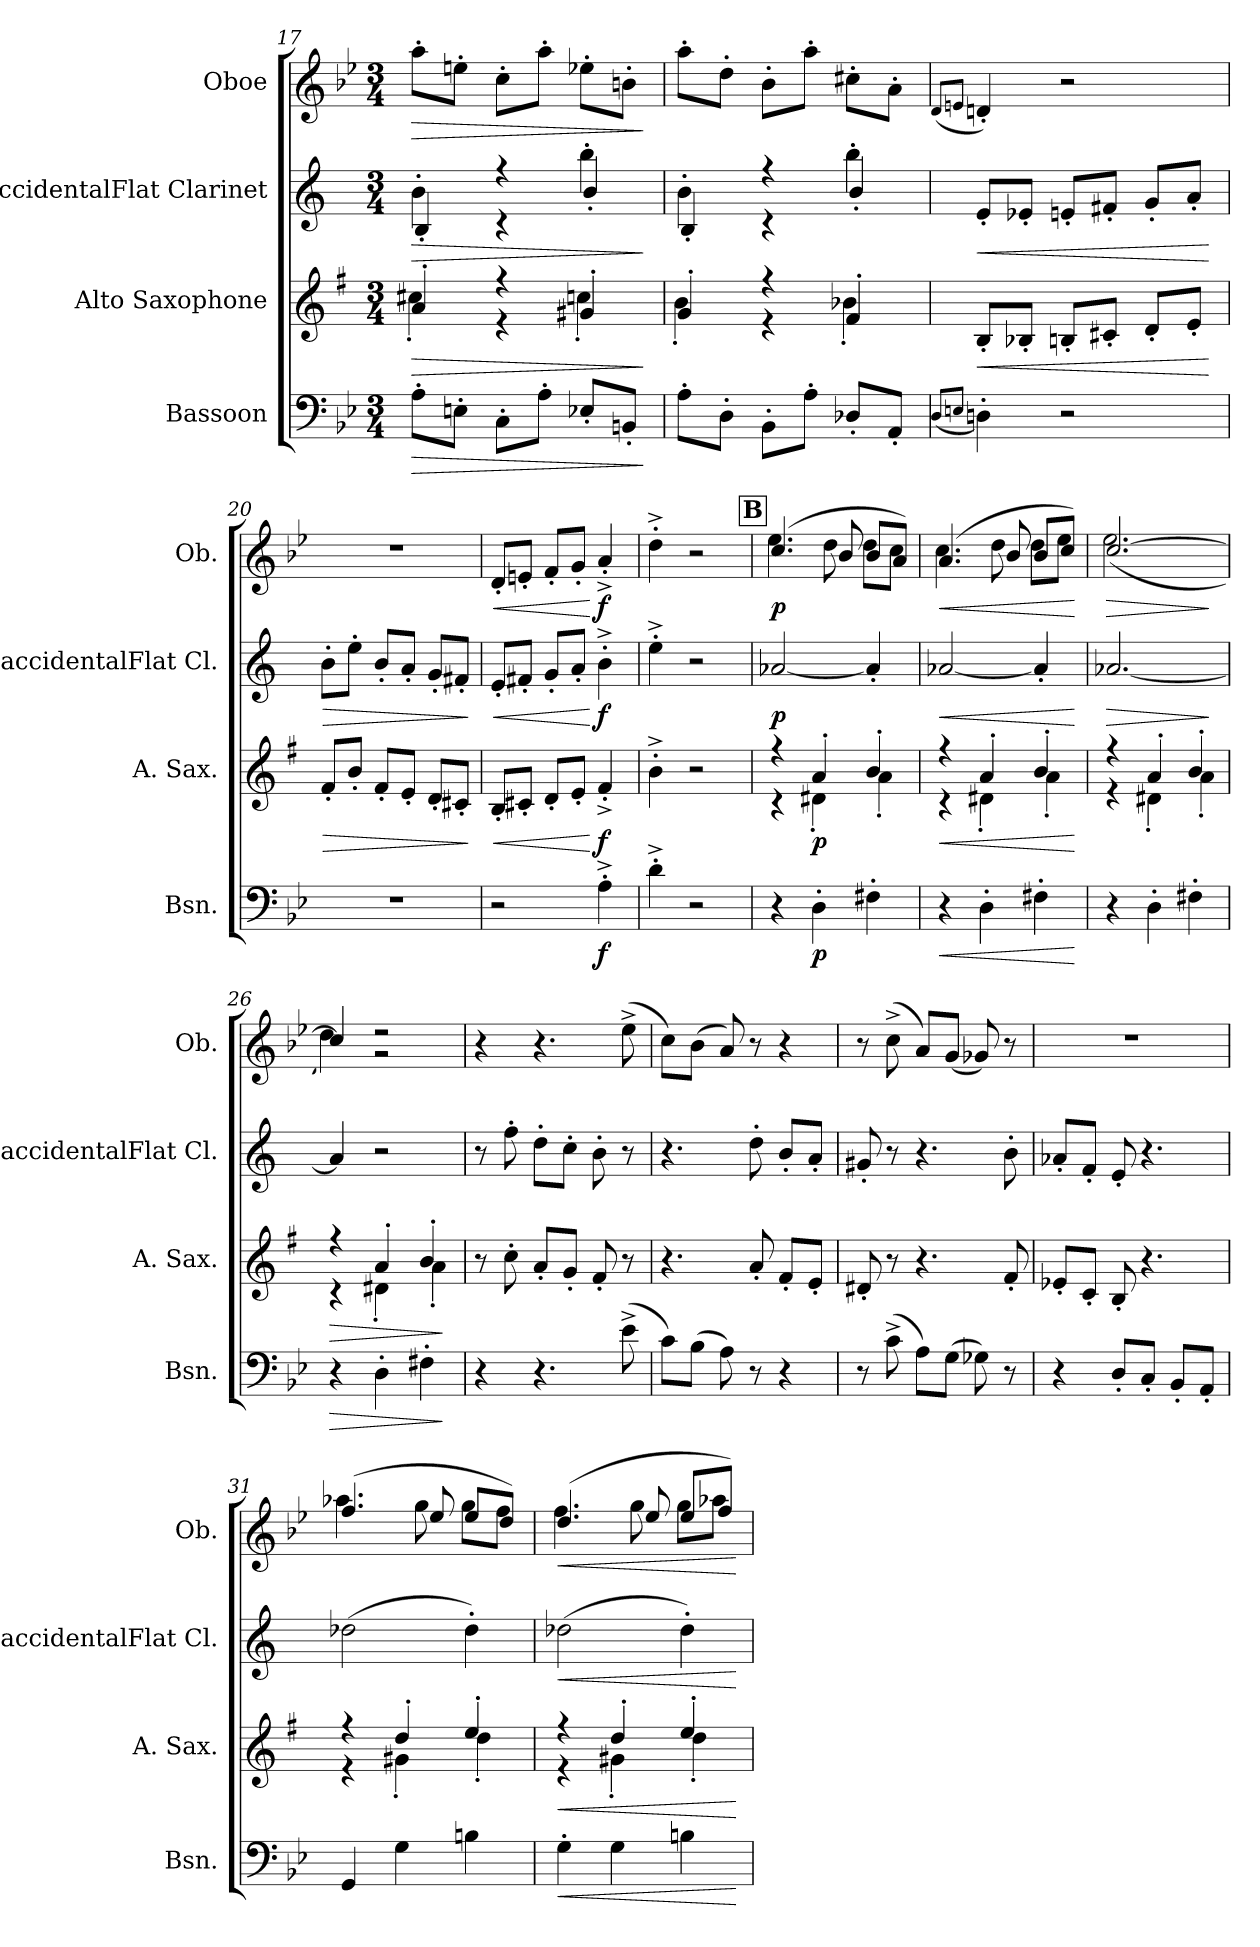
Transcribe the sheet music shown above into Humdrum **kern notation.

**kern	**dynam	**kern	**dynam	**kern	**dynam	**kern	**dynam
*part4	*part4	*part3	*part3	*part2	*part2	*part1	*part1
*staff4	*staff4	*staff3	*staff3	*staff2	*staff2	*staff1	*staff1
*I"Bassoon	*	*I"Alto Saxophone	*	*I"BaccidentalFlat Clarinet	*	*I"Oboe	*
*I'Bsn.	*	*I'A. Sax.	*	*I'BaccidentalFlat Cl.	*	*I'Ob.	*
*clefF4	*	*clefG2	*	*clefG2	*	*clefG2	*
*	*	*ITrd5c9	*	*ITrd1c2	*	*	*
*k[b-e-]	*	*k[b-e-]	*	*k[b-e-]	*	*k[b-e-]	*
*M3/4	*	*M3/4	*	*M3/4	*	*M3/4	*
=17	=17	=17	=17	=17	=17	=17	=17
!	!LO:HP:b	!	!LO:HP:b	!	!LO:HP:b	!	!LO:HP:b
*	*	*^	*	*^	*	*	*
8A'\L	>	4c'/	4en'\	>	4a'\	4A'/	>	8aa'\L	>
8En'\J	.	.	.	.	.	.	.	8een'\J	.
8C'\L	.	4r	4r	.	4r	4r	.	8cc'\L	.
8A'\J	.	.	.	.	.	.	.	8aa'\J	.
8E-X'/L	.	4Bn'/	4e-X'\	.	4aa'\	4a'/	.	8ee-X'\L	.
8BBn'/J	.	.	.	.	.	.	.	8bn'\J	.
*	*	*v	*v	*	*	*	*	*	*
*	*	*	*	*v	*v	*	*	*
.	]	.	]	.	]	.	]
=18	=18	=18	=18	=18	=18	=18	=18
*	*	*^	*	*^	*	*	*
8A'\L	.	4B-'/	4d'\	.	4a'\	4A'/	.	8aa'\L	.
8D'\J	.	.	.	.	.	.	.	8dd'\J	.
8BB-'\L	.	4r	4r	.	4r	4r	.	8b-'\L	.
8A'\J	.	.	.	.	.	.	.	8aa'\J	.
8D-X'/L	.	4A'/	4d-X'\	.	4aa'\	4a'/	.	8cc#X'\L	.
8AA'/J	.	.	.	.	.	.	.	8a'\J	.
*	*	*v	*v	*	*	*	*	*	*
*	*	*	*	*v	*v	*	*	*
!!LO:PB:g=z
=19	=19	=19	=19	=19	=19	=19	=19
(8qD/L	.	.	.	.	.	(8qd/L	.
8qEn/J	.	.	.	.	.	8qen/J	.
!	!	!	!LO:HP:b	!	!LO:HP:b	!	!
4Dn'\)	.	8D'/L	<	8d'/L	<	4dn'/)	.
.	.	8D-X'/J	.	8d-X'/J	.	.	.
2r	.	8Dn'/L	.	8dn'/L	.	2r	.
.	.	8En'/J	.	8en'/J	.	.	.
.	.	8F'/L	.	8f'/L	.	.	.
.	.	8G'/J	.	8g'/J	.	.	.
.	.	.	[	.	[	.	.
=20	=20	=20	=20	=20	=20	=20	=20
!	!	!	!LO:HP:b	!	!LO:HP:b	!	!
2.r	.	8A'/L	>	8a'\L	>	2.r	.
.	.	8d'/J	.	8dd'\J	.	.	.
.	.	8A'/L	.	8a'/L	.	.	.
.	.	8G'/J	.	8g'/J	.	.	.
.	.	8F'/L	.	8f'/L	.	.	.
.	.	8En'/J	.	8en'/J	.	.	.
.	.	.	]	.	]	.	.
=21	=21	=21	=21	=21	=21	=21	=21
!	!	!	!LO:HP:b	!	!LO:HP:b	!	!LO:HP:b
2r	.	8D'/L	<	8d'/L	<	8d'/L	<
.	.	8En'/J	.	8en'/J	.	8en'/J	.
.	.	8F'/L	.	8f'/L	.	8f'/L	.
.	.	8G'/J	.	8g'/J	.	8g'/J	.
!	!LO:DY:b	!	!LO:DY:n=1:b	!	!LO:DY:n=1:b	!	!LO:DY:n=1:b
4A'^\	f	4A'^/	[ f	4a'^\	[ f	4a'^/	[ f
=22	=22	=22	=22	=22	=22	=22	=22
4d'^\	.	4d'^\	.	4dd'^\	.	4dd'^\	.
2r	.	2r	.	2r	.	2r	.
!!LO:REH:place=s1:a:B:fs=14:t=B
=23	=23	=23	=23	=23	=23	=23	=23
*	*	*^	*	*	*	*^	*
!	!	!	!	!	!	!LO:DY:b	!	!	!LO:DY:b
4r	.	4r	4r	.	[2g-X/	p	(4.cc/	4.ee-\	p
!	!LO:DY:b	!	!	!LO:DY:b	!	!	!	!	!
4D'\	p	4c'/	4F#X'\	p	.	.	.	.	.
.	.	.	.	.	.	.	8b-/	8dd\	.
4F#X'\	.	4d'/	4c'\	.	4g-'/]	.	8b-/L	8dd\L	.
.	.	.	.	.	.	.	8a/J)	8cc\J	.
!!LO:LB:g=z	!!
=24	=24	=24	=24	=24	=24	=24	=24	=24	=24
!	!LO:HP:b	!	!	!LO:HP:b	!	!LO:HP:b	!	!	!LO:HP:b
4r	<	4r	4r	<	[2g-X/	<	(4.a/	4.cc\	<
4D'\	.	4c'/	4F#X'\	.	.	.	.	.	.
.	.	.	.	.	.	.	8b-/	8dd\	.
4F#X'\	.	4d'/	4c'\	.	4g-'/]	.	8b-/L	8dd\L	.
.	.	.	.	.	.	.	8cc/J)	8ee-\J	.
*	*	*v	*v	*	*	*	*v	*v	*
.	[	.	[	.	[	.	[
=25	=25	=25	=25	=25	=25	=25	=25
*	*	*^	*	*	*	*	*
!	!	!	!	!	!	!LO:HP:b	!	!LO:HP:b
*	*	*	*	*	*	*	*^	*
4r	.	4r	4r	.	[2.g-X/	>	[2.cc/	(2.ee-\	>
4D'\	.	4c'/	4F#X'\	.	.	.	.	.	.
4F#X'\	.	4d'/	4c'\	.	.	.	.	.	.
*	*	*v	*v	*	*	*	*v	*v	*
.	.	.	.	.	]	.	]
=26	=26	=26	=26	=26	=26	=26	=26
!	!LO:HP:b	!	!LO:HP:b	!	!	!	!
*	*	*^	*	*	*	*^	*
4r	>	4r	4r	>	4g-/]	.	4cc/]	4dd\)	.
4D'\	.	4c'/	4F#X'\	.	2r	.	2r	2r	.
4F#X'\	.	4d'/	4c'\	.	.	.	.	.	.
*	*	*v	*v	*	*	*	*v	*v	*
.	]	.	]	.	.	.	.
=27	=27	=27	=27	=27	=27	=27	=27
4r	.	8r	.	8r	.	4r	.
.	.	8e-'\	.	8ee-'\	.	.	.
4.r	.	8c'/L	.	8cc'\L	.	4.r	.
.	.	8B-'/J	.	8b-'\J	.	.	.
.	.	8A'/	.	8a'\	.	.	.
(8e-^\	.	8r	.	8r	.	(8ee-^\	.
=28	=28	=28	=28	=28	=28	=28	=28
8c\L)	.	4.r	.	4.r	.	8cc\L)	.
(8B-\J	.	.	.	.	.	(8b-\J	.
8A\)	.	.	.	.	.	8a/)	.
8r	.	8c'/	.	8cc'\	.	8r	.
4r	.	8A'/L	.	8a'/L	.	4r	.
.	.	8G'/J	.	8g'/J	.	.	.
!!LO:LB:g=z
=29	=29	=29	=29	=29	=29	=29	=29
8r	.	8F#X'/	.	8f#X'/	.	8r	.
(8c^\	.	8r	.	8r	.	(8cc^\	.
8A\L)	.	4.r	.	4.r	.	8a/L)	.
(8G\J	.	.	.	.	.	(8g/J	.
8G-X\)	.	.	.	.	.	8g-X/)	.
8r	.	8A'/	.	8a'\	.	8r	.
=30	=30	=30	=30	=30	=30	=30	=30
4r	.	8G-X'/L	.	8g-X'/L	.	2.r	.
.	.	8E-'/J	.	8e-'/J	.	.	.
8D'/L	.	8D'/	.	8d'/	.	.	.
8C'/J	.	4.r	.	4.r	.	.	.
8BB-'/L	.	.	.	.	.	.	.
8AA'/J	.	.	.	.	.	.	.
=31	=31	=31	=31	=31	=31	=31	=31
*	*	*^	*	*	*	*^	*
4GG/	.	4r	4r	.	(2cc-X\	.	(4.ff/	4.aa-X\	.
4G\	.	4f'/	4Bn'\	.	.	.	.	.	.
.	.	.	.	.	.	.	8ee-/	8gg\	.
4Bn\	.	4g'/	4f'\	.	4cc-'\)	.	8ee-/L	8gg\L	.
.	.	.	.	.	.	.	8dd/J)	8ff\J	.
=32	=32	=32	=32	=32	=32	=32	=32	=32	=32
!	!LO:HP:b	!	!	!LO:HP:b	!	!LO:HP:b	!	!	!LO:HP:b
4G'\	<	4r	4r	<	(2cc-X\	<	(4.dd/	4.ff\	<
4G\	.	4f'/	4Bn'\	.	.	.	.	.	.
.	.	.	.	.	.	.	8ee-/	8gg\	.
4Bn\	.	4g'/	4f'\	.	4cc-'\)	.	8ee-/L	8gg\L	.
.	.	.	.	.	.	.	8ff/J)	8aa-X\J	.
*	*	*v	*v	*	*	*	*v	*v	*
.	[	.	[	.	[	.	[
=	=	=	=	=	=	=	=
*-	*-	*-	*-	*-	*-	*-	*-
